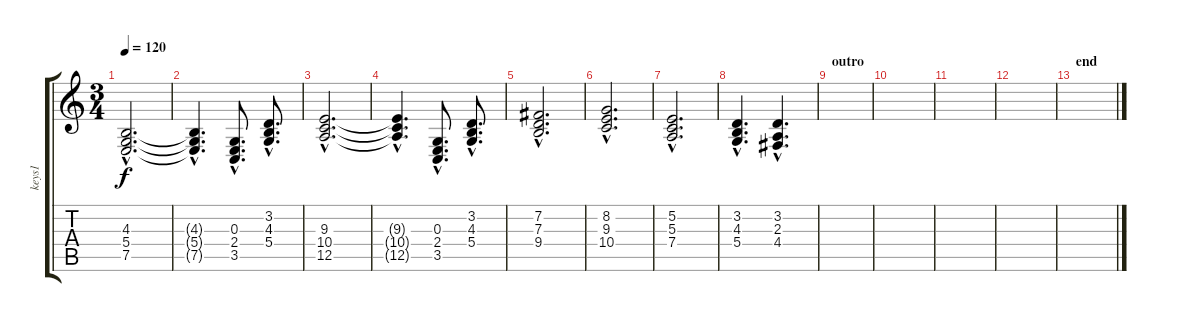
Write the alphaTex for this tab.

\track ("keys1" "keys1") {instrument synthstrings1}
\staff {score tabs}
\tuning (E4 B3 G3 D3 A2 E2) {hide}
\ts (3 4)
\tempo 120
\clef g2
\ks c
(4.3{hac} 5.4{hac} 7.5{hac}).2{d dy f} |
(4.3{hac t} 5.4{hac t} 7.5{hac t}).4{d} (0.3{hac} 2.4{hac} 3.5{hac}).8{d} (3.2{hac} 4.3{hac} 5.4{hac}).8{d} |
(9.3{hac} 10.4{hac} 12.5{hac}).2{d} |
(9.3{hac t} 10.4{hac t} 12.5{hac t}).4{d} (0.3{hac} 2.4{hac} 3.5{hac}).8{d} (3.2{hac} 4.3{hac} 5.4{hac}).8{d} |
(7.2{hac} 7.3{hac} 9.4{hac}).2{d} |
(8.2{hac} 9.3{hac} 10.4{hac}).2{d} |
(5.2{hac} 5.3{hac} 7.4{hac}).2{d} |
(3.2{hac} 4.3{hac} 5.4{hac}).4{d} (3.2{hac} 2.3{hac} 4.4{hac}).4{d} |
\section ("" "outro")
|
|
|
|
\section ("" "end")
